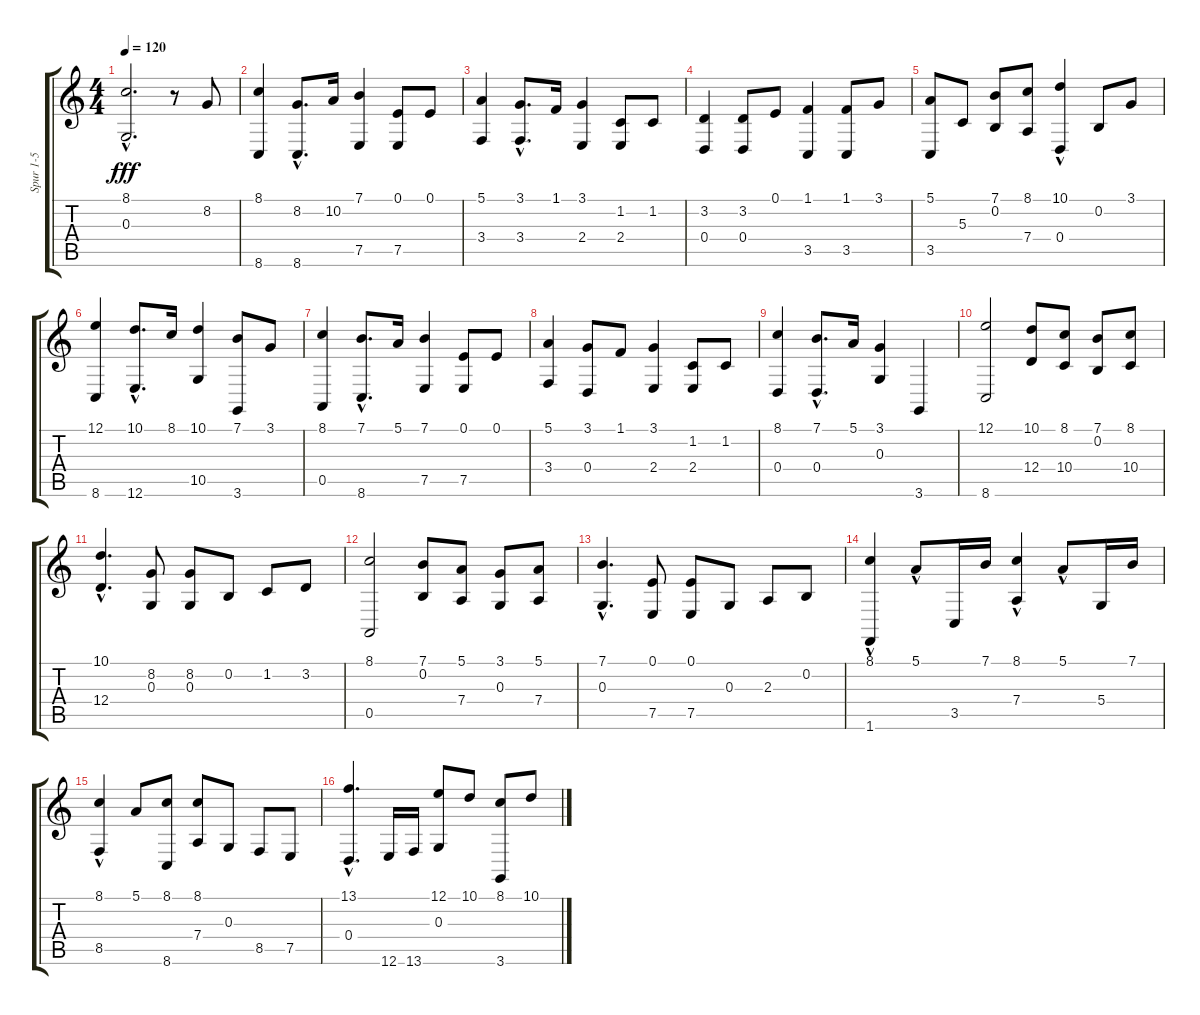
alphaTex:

\track ("Spur 1-5" "Spur 1-5") {instrument acousticgrandpiano}
\staff {score tabs}
\tuning (E4 B3 G3 D3 A2 E2) {hide}
\ts (4 4)
\tempo 120
\clef g2
\ks c
(8.1{hac} 0.3{hac}).2{d dy fff instrument acousticgrandpiano} r.8 8.2.8 |
(8.1 8.6).4 (8.2{hac} 8.6).8{d} 10.2.16 (7.1 7.5).4 (0.1 7.5).8 0.1.8 |
(5.1 3.4).4 (3.1{hac} 3.4).8{d} 1.1.16 (3.1 2.4).4 (1.2 2.4).8 1.2.8 |
(3.2 0.4).4 (3.2 0.4).8 0.1.8 (1.1 3.5).4 (1.1 3.5).8 3.1.8 |
(5.1 3.5).8 5.3.8 (7.1 0.2).8 (8.1 7.4).8 (10.1{hac} 0.4).4 0.2.8 3.1.8 |
(12.1 8.6).4 (10.1{hac} 12.6).8{d} 8.1.16 (10.1 10.5).4 (7.1 3.6).8 3.1.8 |
(8.1 0.5).4 (7.1{hac} 8.6).8{d} 5.1.16 (7.1 7.5).4 (0.1 7.5).8 0.1.8 |
(5.1 3.4).4 (3.1 0.4).8 1.1.8 (3.1 2.4).4 (1.2 2.4).8 1.2.8 |
(8.1 0.4).4 (7.1{hac} 0.4).8{d} 5.1.16 (3.1 0.3).4 3.6.4 |
(12.1 8.6).2 (10.1 12.4).8 (8.1 10.4).8 (7.1 0.2).8 (8.1 10.4).8 |
(10.1{hac} 12.4{hac}).4{d} (8.2 0.3).8 (8.2 0.3).8 0.2.8 1.2.8 3.2.8 |
(8.1 0.5).2 (7.1 0.2).8 (5.1 7.4).8 (3.1 0.3).8 (5.1 7.4).8 |
(7.1{hac} 0.3{hac}).4{d} (0.1 7.5).8 (0.1 7.5).8 0.3.8 2.3.8 0.2.8 |
(8.1 1.6{hac}).4 5.1{hac}.8 3.5.16 7.1.16 (8.1 7.4{hac}).4 5.1{hac}.8 5.4.16 7.1.16 |
(8.1 8.5{hac}).4 5.1.8 (8.1 8.6).8 (8.1 7.4).8 0.3.8 8.5.8 7.5.8 |
(13.1 0.4{hac}).4{d} 12.6.16 13.6.16 (12.1 0.3).8 10.1.8 (8.1 3.6).8 10.1.8
